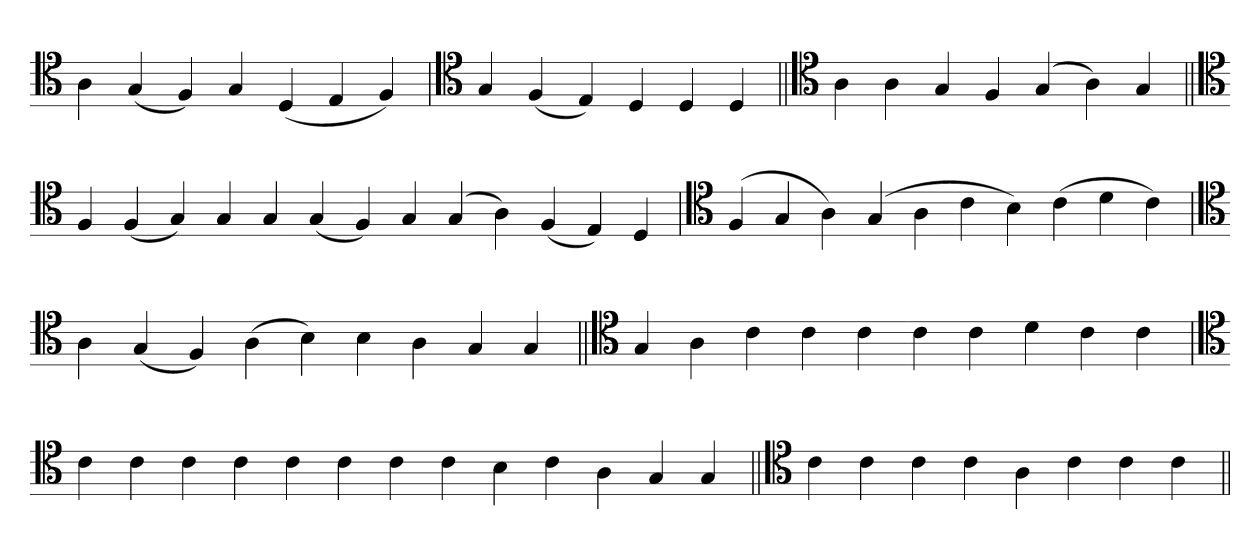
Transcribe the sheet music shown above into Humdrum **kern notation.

**kern
*part1
*staff1
*clefC4
=
4A
(4G
4F)
4G
(4D
4E
4F)
=`
*clefC4
4G
(4F
4E)
4D
4D
4D
=||
*clefC4
4A
4A
4G
4F
(4G
4A)
4G
=||
*clefC4
4F
(4F
4G)
4G
4G
(4G
4F)
4G
(4G
4A)
(4F
4E)
4D
='
*clefC4
(4F
4G
4A)
(4G
4A
4c
4B)
(4c
4d
4c)
=`
*clefC4
4A
(4G
4F)
(4A
4B)
4B
4A
4G
4G
=||
*clefC4
4G
4A
4c
4c
4c
4c
4c
4d
4c
4c
=
*clefC4
4c
4c
4c
4c
4c
4c
4c
4c
4B
4c
4A
4G
4G
=||
*clefC4
4c
4c
4c
4c
4A
4c
4c
4c
=||
*-
